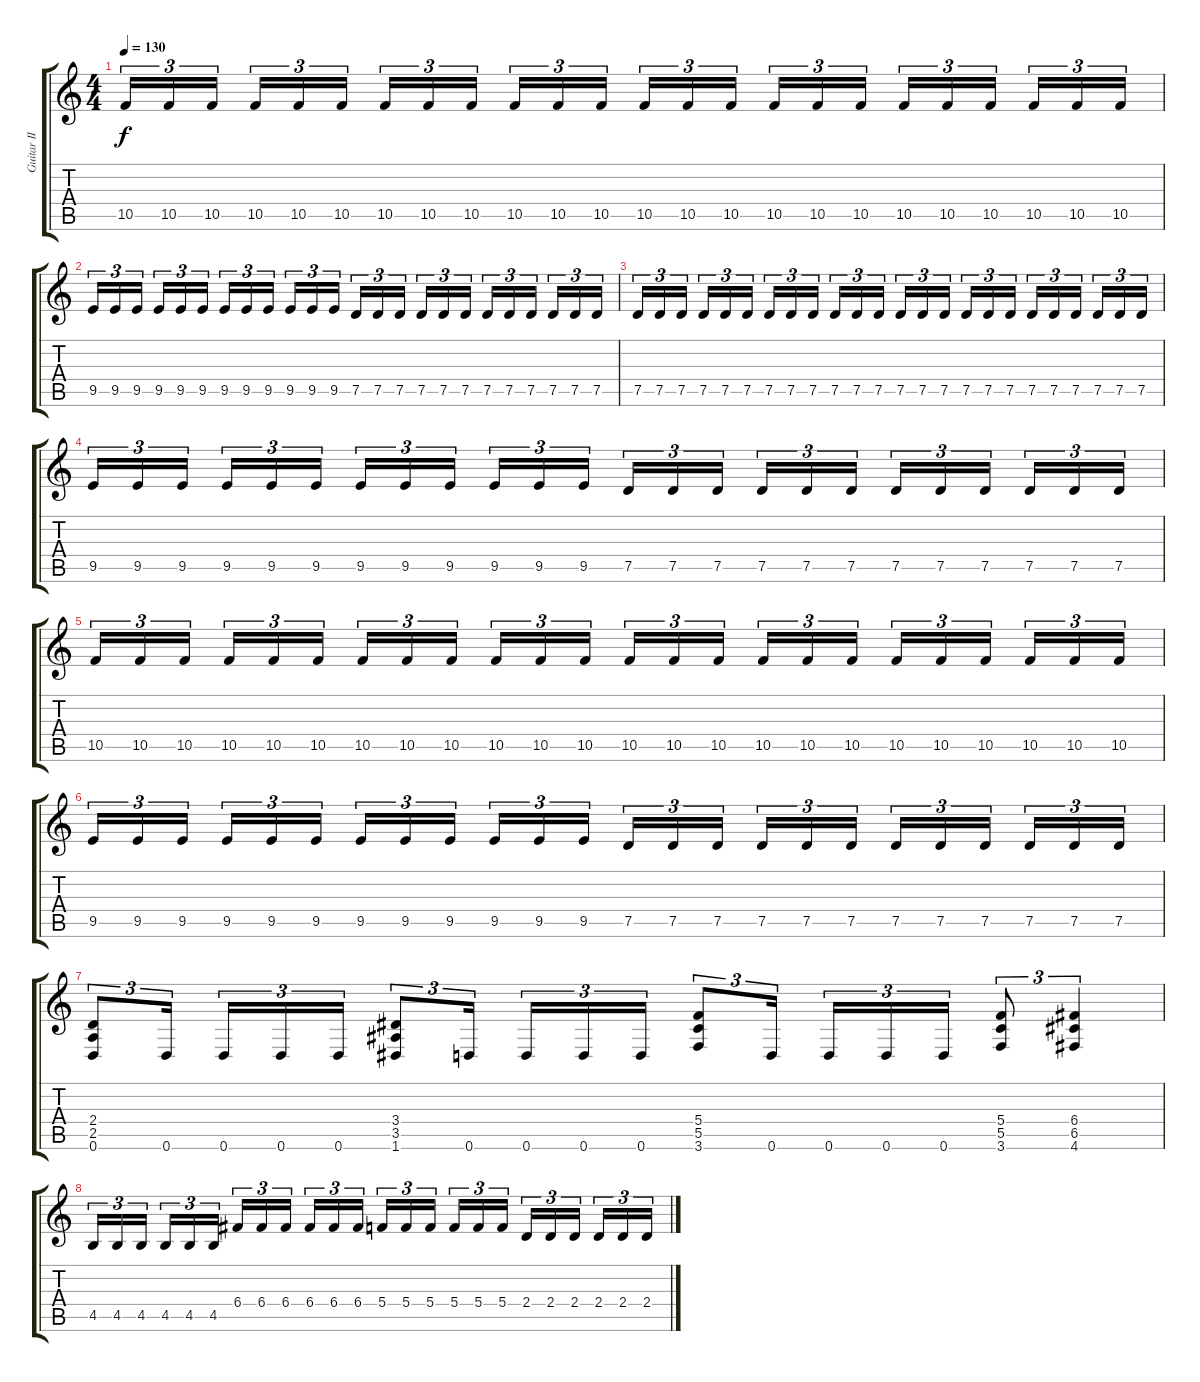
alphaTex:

\track ("Guitar II" "Guitar II") {instrument distortionguitar}
\staff {score tabs}
\tuning (D4 A3 F3 C3 G2 D2) {hide}
\ts (4 4)
\tempo 130
\clef g2
\ks c
10.5.16{tu (3 2) dy f} 10.5.16{tu (3 2)} 10.5.16{tu (3 2)} 10.5.16{tu (3 2)} 10.5.16{tu (3 2)} 10.5.16{tu (3 2)} 10.5.16{tu (3 2)} 10.5.16{tu (3 2)} 10.5.16{tu (3 2)} 10.5.16{tu (3 2)} 10.5.16{tu (3 2)} 10.5.16{tu (3 2)} 10.5.16{tu (3 2)} 10.5.16{tu (3 2)} 10.5.16{tu (3 2)} 10.5.16{tu (3 2)} 10.5.16{tu (3 2)} 10.5.16{tu (3 2)} 10.5.16{tu (3 2)} 10.5.16{tu (3 2)} 10.5.16{tu (3 2)} 10.5.16{tu (3 2)} 10.5.16{tu (3 2)} 10.5.16{tu (3 2)} |
9.5.16{tu (3 2)} 9.5.16{tu (3 2)} 9.5.16{tu (3 2)} 9.5.16{tu (3 2)} 9.5.16{tu (3 2)} 9.5.16{tu (3 2)} 9.5.16{tu (3 2)} 9.5.16{tu (3 2)} 9.5.16{tu (3 2)} 9.5.16{tu (3 2)} 9.5.16{tu (3 2)} 9.5.16{tu (3 2)} 7.5.16{tu (3 2)} 7.5.16{tu (3 2)} 7.5.16{tu (3 2)} 7.5.16{tu (3 2)} 7.5.16{tu (3 2)} 7.5.16{tu (3 2)} 7.5.16{tu (3 2)} 7.5.16{tu (3 2)} 7.5.16{tu (3 2)} 7.5.16{tu (3 2)} 7.5.16{tu (3 2)} 7.5.16{tu (3 2)} |
7.5.16{tu (3 2)} 7.5.16{tu (3 2)} 7.5.16{tu (3 2)} 7.5.16{tu (3 2)} 7.5.16{tu (3 2)} 7.5.16{tu (3 2)} 7.5.16{tu (3 2)} 7.5.16{tu (3 2)} 7.5.16{tu (3 2)} 7.5.16{tu (3 2)} 7.5.16{tu (3 2)} 7.5.16{tu (3 2)} 7.5.16{tu (3 2)} 7.5.16{tu (3 2)} 7.5.16{tu (3 2)} 7.5.16{tu (3 2)} 7.5.16{tu (3 2)} 7.5.16{tu (3 2)} 7.5.16{tu (3 2)} 7.5.16{tu (3 2)} 7.5.16{tu (3 2)} 7.5.16{tu (3 2)} 7.5.16{tu (3 2)} 7.5.16{tu (3 2)} |
9.5.16{tu (3 2)} 9.5.16{tu (3 2)} 9.5.16{tu (3 2)} 9.5.16{tu (3 2)} 9.5.16{tu (3 2)} 9.5.16{tu (3 2)} 9.5.16{tu (3 2)} 9.5.16{tu (3 2)} 9.5.16{tu (3 2)} 9.5.16{tu (3 2)} 9.5.16{tu (3 2)} 9.5.16{tu (3 2)} 7.5.16{tu (3 2)} 7.5.16{tu (3 2)} 7.5.16{tu (3 2)} 7.5.16{tu (3 2)} 7.5.16{tu (3 2)} 7.5.16{tu (3 2)} 7.5.16{tu (3 2)} 7.5.16{tu (3 2)} 7.5.16{tu (3 2)} 7.5.16{tu (3 2)} 7.5.16{tu (3 2)} 7.5.16{tu (3 2)} |
10.5.16{tu (3 2)} 10.5.16{tu (3 2)} 10.5.16{tu (3 2)} 10.5.16{tu (3 2)} 10.5.16{tu (3 2)} 10.5.16{tu (3 2)} 10.5.16{tu (3 2)} 10.5.16{tu (3 2)} 10.5.16{tu (3 2)} 10.5.16{tu (3 2)} 10.5.16{tu (3 2)} 10.5.16{tu (3 2)} 10.5.16{tu (3 2)} 10.5.16{tu (3 2)} 10.5.16{tu (3 2)} 10.5.16{tu (3 2)} 10.5.16{tu (3 2)} 10.5.16{tu (3 2)} 10.5.16{tu (3 2)} 10.5.16{tu (3 2)} 10.5.16{tu (3 2)} 10.5.16{tu (3 2)} 10.5.16{tu (3 2)} 10.5.16{tu (3 2)} |
9.5.16{tu (3 2)} 9.5.16{tu (3 2)} 9.5.16{tu (3 2)} 9.5.16{tu (3 2)} 9.5.16{tu (3 2)} 9.5.16{tu (3 2)} 9.5.16{tu (3 2)} 9.5.16{tu (3 2)} 9.5.16{tu (3 2)} 9.5.16{tu (3 2)} 9.5.16{tu (3 2)} 9.5.16{tu (3 2)} 7.5.16{tu (3 2)} 7.5.16{tu (3 2)} 7.5.16{tu (3 2)} 7.5.16{tu (3 2)} 7.5.16{tu (3 2)} 7.5.16{tu (3 2)} 7.5.16{tu (3 2)} 7.5.16{tu (3 2)} 7.5.16{tu (3 2)} 7.5.16{tu (3 2)} 7.5.16{tu (3 2)} 7.5.16{tu (3 2)} |
(2.4 2.5 0.6).8{tu (3 2)} 0.6.16{tu (3 2)} 0.6.16{tu (3 2)} 0.6.16{tu (3 2)} 0.6.16{tu (3 2)} (3.4 3.5 1.6).8{tu (3 2)} 0.6.16{tu (3 2)} 0.6.16{tu (3 2)} 0.6.16{tu (3 2)} 0.6.16{tu (3 2)} (5.4 5.5 3.6).8{tu (3 2)} 0.6.16{tu (3 2)} 0.6.16{tu (3 2)} 0.6.16{tu (3 2)} 0.6.16{tu (3 2)} (5.4 5.5 3.6).8{tu (3 2)} (6.4 6.5 4.6).4{tu (3 2)} |
4.5.16{tu (3 2)} 4.5.16{tu (3 2)} 4.5.16{tu (3 2)} 4.5.16{tu (3 2)} 4.5.16{tu (3 2)} 4.5.16{tu (3 2)} 6.4.16{tu (3 2)} 6.4.16{tu (3 2)} 6.4.16{tu (3 2)} 6.4.16{tu (3 2)} 6.4.16{tu (3 2)} 6.4.16{tu (3 2)} 5.4.16{tu (3 2)} 5.4.16{tu (3 2)} 5.4.16{tu (3 2)} 5.4.16{tu (3 2)} 5.4.16{tu (3 2)} 5.4.16{tu (3 2)} 2.4.16{tu (3 2)} 2.4.16{tu (3 2)} 2.4.16{tu (3 2)} 2.4.16{tu (3 2)} 2.4.16{tu (3 2)} 2.4.16{tu (3 2)}
